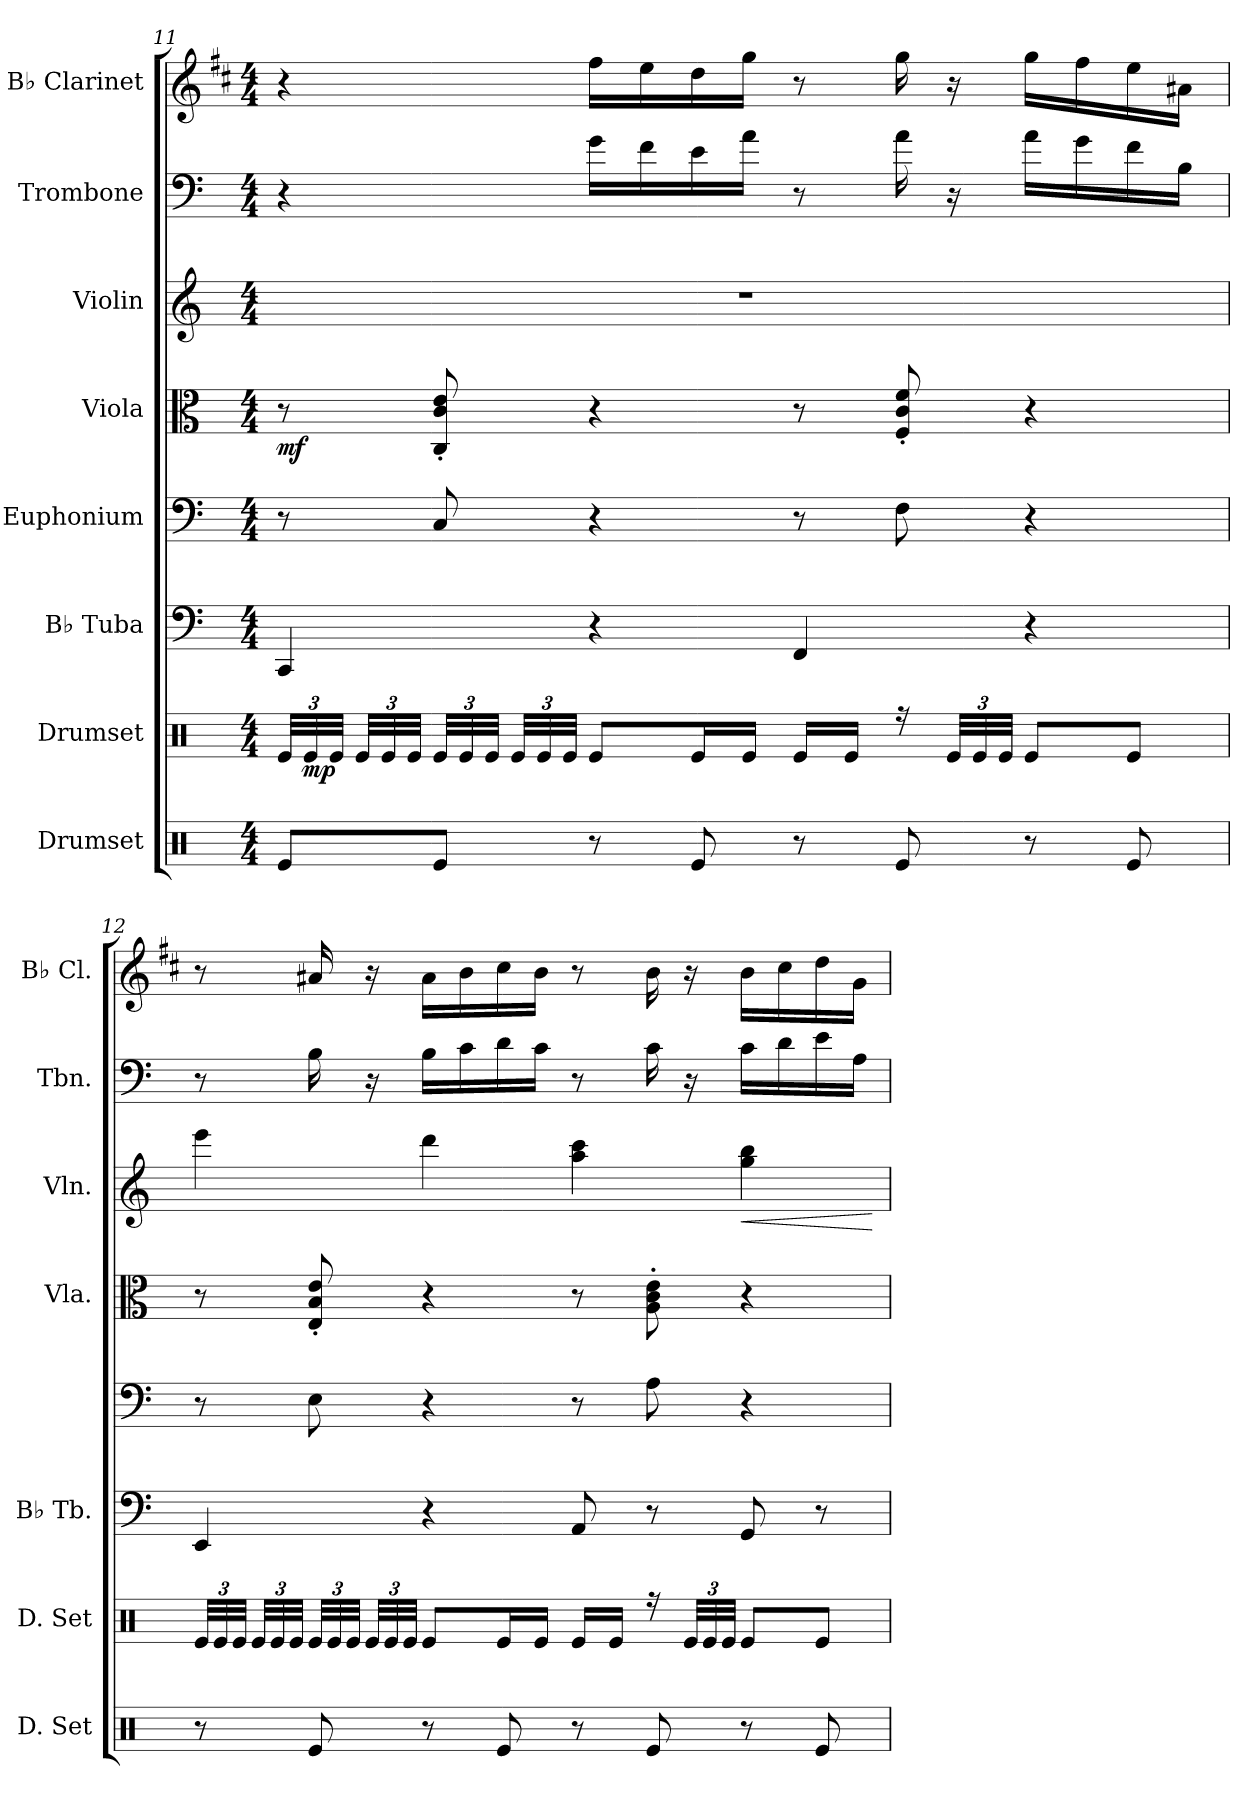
**kern	**kern	**dynam	**kern	**kern	**kern	**dynam	**kern	**dynam	**kern	**kern
*part8	*part7	*part7	*part6	*part5	*part4	*part4	*part3	*part3	*part2	*part1
*staff8	*staff7	*staff7	*staff6	*staff5	*staff4	*staff4	*staff3	*staff3	*staff2	*staff1
*I"Drumset	*I"Drumset	*	*I"B♭ Tuba	*I"Euphonium	*I"Viola	*	*I"Violin	*	*I"Trombone	*I"B♭ Clarinet
*I'D. Set	*I'D. Set	*	*I'B♭ Tb.	*	*I'Vla.	*	*I'Vln.	*	*I'Tbn.	*I'B♭ Cl.
!!LO:PB:g=z
*clefX	*clefX	*	*clefF4	*clefF4	*clefC3	*	*clefG2	*	*clefF4	*clefG2
*	*	*	*	*	*	*	*	*	*	*ITrd1c2
*k[]	*k[]	*	*k[]	*k[]	*k[]	*	*k[]	*	*k[]	*k[]
*M4/4	*M4/4	*	*M4/4	*M4/4	*M4/4	*	*M4/4	*	*M4/4	*M4/4
*	*Xbrackettup	*	*	*	*	*	*	*	*	*
=11	=11	=11	=11	=11	=11	=11	=11	=11	=11	=11
!	!	!	!	!	!	!LO:DY:b	!	!	!	!
8Re/L	48Re/LLL	.	4CC/	8r	8r	mf	1r	.	4r	4r
!	!	!LO:DY:b	!	!	!	!	!	!	!	!
.	48Re/	mp	.	.	.	.	.	.	.	.
.	48Re/JJJ	.	.	.	.	.	.	.	.	.
.	48Re/LLL	.	.	.	.	.	.	.	.	.
.	48Re/	.	.	.	.	.	.	.	.	.
.	48Re/JJJ	.	.	.	.	.	.	.	.	.
8Re/J	48Re/LLL	.	.	8C/	8C'/ 8c'/ 8e'/	.	.	.	.	.
.	48Re/	.	.	.	.	.	.	.	.	.
.	48Re/JJJ	.	.	.	.	.	.	.	.	.
.	48Re/LLL	.	.	.	.	.	.	.	.	.
.	48Re/	.	.	.	.	.	.	.	.	.
.	48Re/JJJ	.	.	.	.	.	.	.	.	.
8r	8Re/L	.	4r	4r	4r	.	.	.	16g\LL	16ee\LL
.	.	.	.	.	.	.	.	.	16f\	16dd\
8Re/	16Re/L	.	.	.	.	.	.	.	16e\	16cc\
.	16Re/JJ	.	.	.	.	.	.	.	16a\JJ	16ff\JJ
8r	16Re/LL	.	4FF/	8r	8r	.	.	.	8r	8r
.	16Re/JJ	.	.	.	.	.	.	.	.	.
8Re/	16rff	.	.	8F\	8F'/ 8c'/ 8f'/	.	.	.	16a\	16ff\
.	48Re/LLL	.	.	.	.	.	.	.	16r	16r
.	48Re/	.	.	.	.	.	.	.	.	.
.	48Re/JJJ	.	.	.	.	.	.	.	.	.
8r	8Re/L	.	4r	4r	4r	.	.	.	16a\LL	16ff\LL
.	.	.	.	.	.	.	.	.	16g\	16ee\
8Re/	8Re/J	.	.	.	.	.	.	.	16f\	16dd\
.	.	.	.	.	.	.	.	.	16B\JJ	16g#X\JJ
!!LO:LB:g=z
=12	=12	=12	=12	=12	=12	=12	=12	=12	=12	=12
8r	48Re/LLL	.	4EE/	8r	8r	.	4eee\	.	8r	8r
.	48Re/	.	.	.	.	.	.	.	.	.
.	48Re/JJJ	.	.	.	.	.	.	.	.	.
.	48Re/LLL	.	.	.	.	.	.	.	.	.
.	48Re/	.	.	.	.	.	.	.	.	.
.	48Re/JJJ	.	.	.	.	.	.	.	.	.
8Re/	48Re/LLL	.	.	8E\	8E'/ 8B'/ 8e'/	.	.	.	16B\	16g#X/
.	48Re/	.	.	.	.	.	.	.	.	.
.	48Re/JJJ	.	.	.	.	.	.	.	.	.
.	48Re/LLL	.	.	.	.	.	.	.	16r	16r
.	48Re/	.	.	.	.	.	.	.	.	.
.	48Re/JJJ	.	.	.	.	.	.	.	.	.
8r	8Re/L	.	4r	4r	4r	.	4ddd\	.	16B\LL	16g#\LL
.	.	.	.	.	.	.	.	.	16c\	16a\
8Re/	16Re/L	.	.	.	.	.	.	.	16d\	16b\
.	16Re/JJ	.	.	.	.	.	.	.	16c\JJ	16a\JJ
8r	16Re/LL	.	8AA/	8r	8r	.	4aa\ 4ccc\	.	8r	8r
.	16Re/JJ	.	.	.	.	.	.	.	.	.
8Re/	16rff	.	8r	8A\	8A'\ 8c'\ 8e'\	.	.	.	16c\	16a\
.	48Re/LLL	.	.	.	.	.	.	.	16r	16r
.	48Re/	.	.	.	.	.	.	.	.	.
.	48Re/JJJ	.	.	.	.	.	.	.	.	.
!	!	!	!	!	!	!	!	!LO:HP:b	!	!
8r	8Re/L	.	8GG/	4r	4r	.	4gg\ 4bb\	<	16c\LL	16a\LL
.	.	.	.	.	.	.	.	.	16d\	16b\
8Re/	8Re/J	.	8r	.	.	.	.	.	16e\	16cc\
.	.	.	.	.	.	.	.	.	16A\JJ	16f\JJ
.	.	.	.	.	.	.	.	[	.	.
=	=	=	=	=	=	=	=	=	=	=
*-	*-	*-	*-	*-	*-	*-	*-	*-	*-	*-
